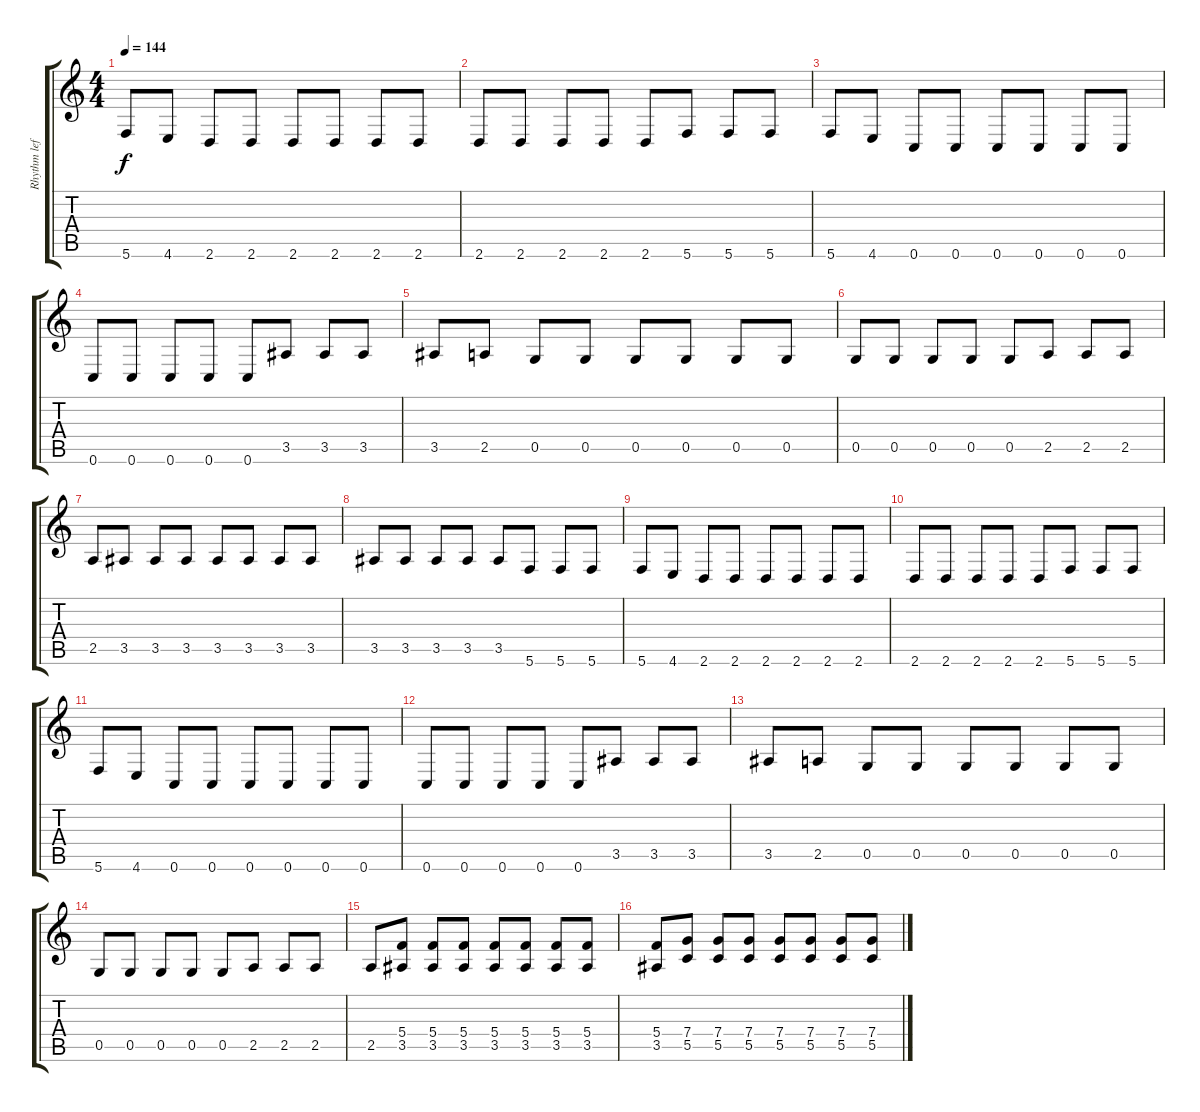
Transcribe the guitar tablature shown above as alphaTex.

\track ("Rhythm left" "Rhythm lef") {instrument distortionguitar}
\staff {score tabs}
\tuning (D4 A3 F3 C3 G2 C2) {hide}
\ts (4 4)
\tempo 144
\clef g2
\ks c
5.6.8{dy f} 4.6.8 2.6.8 2.6.8 2.6.8 2.6.8 2.6.8 2.6.8 |
2.6.8 2.6.8 2.6.8 2.6.8 2.6.8 5.6.8 5.6.8 5.6.8 |
5.6.8 4.6.8 0.6.8 0.6.8 0.6.8 0.6.8 0.6.8 0.6.8 |
0.6.8 0.6.8 0.6.8 0.6.8 0.6.8 3.5.8 3.5.8 3.5.8 |
3.5.8 2.5.8 0.5.8 0.5.8 0.5.8 0.5.8 0.5.8 0.5.8 |
0.5.8 0.5.8 0.5.8 0.5.8 0.5.8 2.5.8 2.5.8 2.5.8 |
2.5.8 3.5.8 3.5.8 3.5.8 3.5.8 3.5.8 3.5.8 3.5.8 |
3.5.8 3.5.8 3.5.8 3.5.8 3.5.8 5.6.8 5.6.8 5.6.8 |
5.6.8 4.6.8 2.6.8 2.6.8 2.6.8 2.6.8 2.6.8 2.6.8 |
2.6.8 2.6.8 2.6.8 2.6.8 2.6.8 5.6.8 5.6.8 5.6.8 |
5.6.8 4.6.8 0.6.8 0.6.8 0.6.8 0.6.8 0.6.8 0.6.8 |
0.6.8 0.6.8 0.6.8 0.6.8 0.6.8 3.5.8 3.5.8 3.5.8 |
3.5.8 2.5.8 0.5.8 0.5.8 0.5.8 0.5.8 0.5.8 0.5.8 |
0.5.8 0.5.8 0.5.8 0.5.8 0.5.8 2.5.8 2.5.8 2.5.8 |
2.5.8 (5.4 3.5).8 (5.4 3.5).8 (5.4 3.5).8 (5.4 3.5).8 (5.4 3.5).8 (5.4 3.5).8 (5.4 3.5).8 |
(5.4 3.5).8 (7.4 5.5).8 (7.4 5.5).8 (7.4 5.5).8 (7.4 5.5).8 (7.4 5.5).8 (7.4 5.5).8 (7.4 5.5).8
